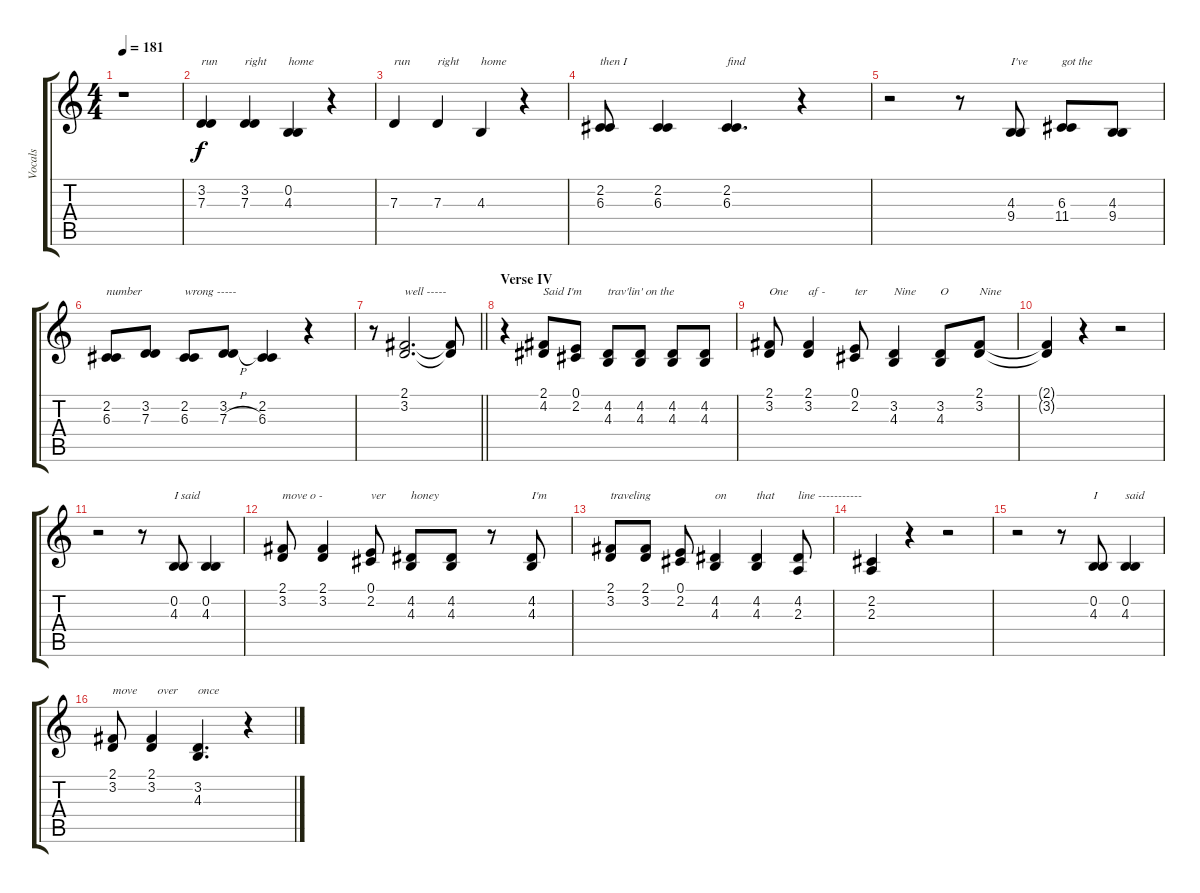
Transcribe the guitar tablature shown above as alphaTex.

\track ("Vocals" "Vocals") {instrument tenorsax}
\staff {score tabs}
\tuning (E4 B3 G3 D3 A2 E2) {hide}
\ts (4 4)
\tempo 181
\clef g2
\ks c
r.1{dy f} |
(3.2 7.3).4{txt "run "} (3.2 7.3).4{txt "right"} (0.2 4.3).4{txt "home"} r.4 |
7.3.4{txt "run "} 7.3.4{txt "right"} 4.3.4{txt "home"} r.4 |
(2.2 6.3).8{txt "then I"} (2.2 6.3).4 (2.2 6.3).4{d txt "find"} r.4 |
r.2 r.8 (4.3 9.4).8{txt "I've"} (6.3 11.4).8{txt "got the"} (4.3 9.4).8 |
(2.2 6.3).8{txt "number"} (3.2 7.3).8 (2.2 6.3).8{txt "wrong -----"} (3.2{h} 7.3{h}).8 (2.2 6.3).4 r.4 |
\barLineRight lightlight
r.8 (2.1 3.2).2{d txt "well -----"} (2.1{t} 3.2{t}).8 |
\section ("" "Verse IV")
r.4 (2.1 4.2).8{txt "Said I'm"} (0.1 2.2).8{txt " "} (4.2 4.3).8{txt "trav'lin' on the"} (4.2 4.3).8{txt " "} (4.2 4.3).8{txt " "} (4.2 4.3).8{txt " "} |
(2.1 3.2).8{txt "One"} (2.1 3.2).4{txt "af -"} (0.1 2.2).8{txt "ter"} (3.2 4.3).4{txt "Nine"} (3.2 4.3).8{txt "O"} (2.1 3.2).8{txt "Nine"} |
(2.1{t} 3.2{t}).4 r.4 r.2 |
r.2 r.8 (0.2 4.3).8{txt "I said"} (0.2 4.3).4 |
(2.1 3.2).8{txt "move o -"} (2.1 3.2).4 (0.1 2.2).8{txt "ver"} (4.2 4.3).8{txt "honey"} (4.2 4.3).8 r.8 (4.2 4.3).8{txt "I'm"} |
(2.1 3.2).8{txt "traveling"} (2.1 3.2).8 (0.1 2.2).8{txt " "} (4.2 4.3).4{txt "on"} (4.2 4.3).4{txt "that"} (4.2 2.3).8{txt "line -----------"} |
(2.2 2.3).4{txt " "} r.4 r.2 |
r.2 r.8 (0.2 4.3).8{txt "I"} (0.2 4.3).4{txt "said"} |
(2.1 3.2).8{txt "move"} (2.1 3.2).4{txt "  over"} (3.2 4.3).4{d txt "once"} r.4
